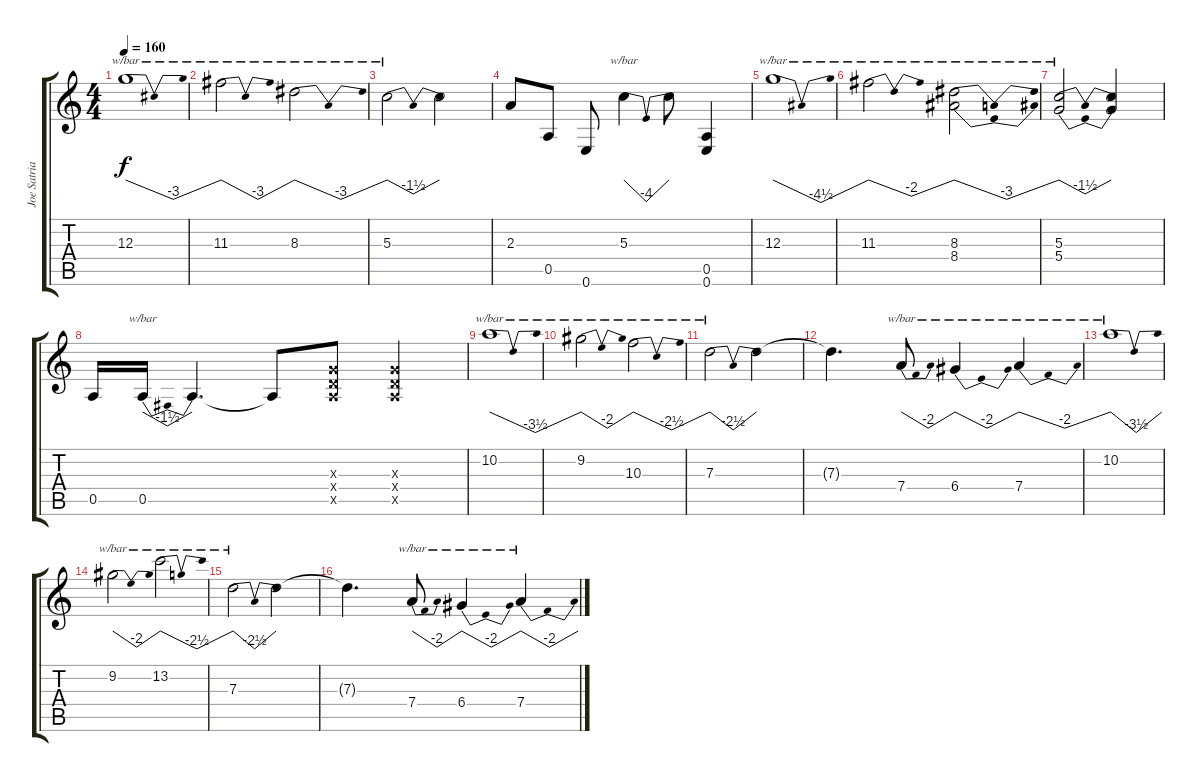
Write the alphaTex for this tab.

\track ("Joe Satriani Lead" "Joe Satria") {instrument distortionguitar}
\staff {score tabs}
\tuning (E4 B3 G3 D3 A2 E2) {hide}
\ts (4 4)
\tempo 160
\clef g2
\ks c
12.3.1{tbe (dip default 0 0 30 -12 60 0) dy f} |
11.3.2{tbe (dip default 0 0 30 -12 60 0)} 8.3.2{tbe (dip default 0 0 30 -12 60 0)} |
5.3.2{tbe (dip default 0 0 30 -6 60 0)} 5.3{t}.2 |
2.3.8 0.5.8 0.6.8 5.3.4{tbe (dip default 0 0 30 -16 60 0)} 5.3{t}.8 (0.5 0.6).4 |
12.3.1{tbe (dip default 0 0 30 -18 60 0)} |
11.3.2{tbe (dip default 0 0 30 -8 60 0)} (8.3 8.4).2{tbe (dip default 0 0 30 -12 60 0)} |
(5.3 5.4).2{tbe (dip default 0 0 30 -6 60 0)} (5.3{t} 5.4{t}).2 |
0.5.16 0.5.16{tbe (dip default 0 0 30 -6 60 0)} 0.5{t}.4{d} 0.5{t}.8 (0.3{x} 0.4{x} 0.5{x}).8 (0.3{x} 0.4{x} 0.5{x}).4 |
10.2.1{tbe (dip default 0 0 30 -14 60 0)} |
9.2.2{tbe (dip default 0 0 30 -8 60 0)} 10.3.2{tbe (dip default 0 0 30 -10 60 0)} |
7.3.2{tbe (dip default 0 0 30 -10 60 0)} 7.3{t}.2 |
7.3{t}.4{d} 7.4.8{tbe (dip default 0 0 30 -8 60 0)} 6.4.4{tbe (dip default 0 0 30 -8 60 0)} 7.4.4{tbe (dip default 0 0 30 -8 60 0)} |
10.2.1{tbe (dip default 0 0 30 -14 60 0)} |
9.2.2{tbe (dip default 0 0 30 -8 60 0)} 13.2.2{tbe (dip default 0 0 30 -10 60 0)} |
7.3.2{tbe (dip default 0 0 30 -10 60 0)} 7.3{t}.2 |
7.3{t}.4{d} 7.4.8{tbe (dip default 0 0 30 -8 60 0)} 6.4.4{tbe (dip default 0 0 30 -8 60 0)} 7.4.4{tbe (dip default 0 0 30 -8 60 0)}
